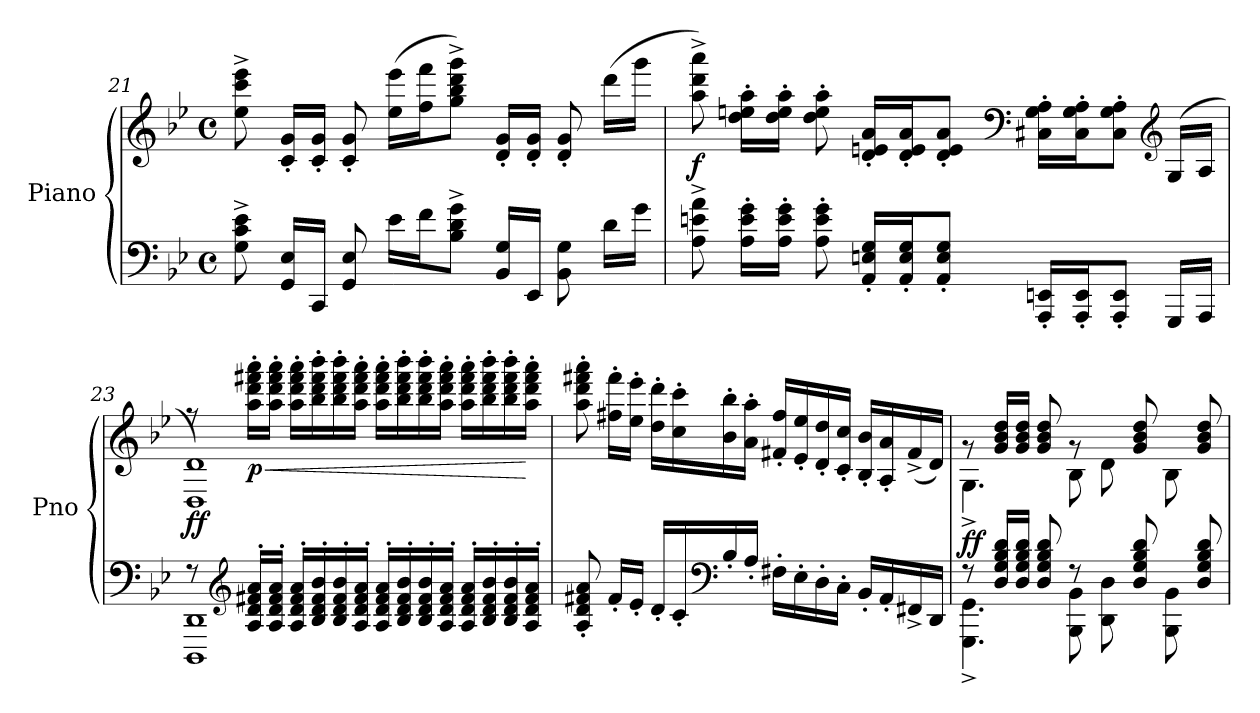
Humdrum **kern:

**kern	**kern	**dynam
*part1	*part1	*part1
*staff2	*staff1	*staff1/2
*I"Piano	*	*
*I'Pno	*	*
*clefF4	*clefG2	*
*k[b-e-]	*k[b-e-]	*
*M4/4	*M4/4	*
*met(c)	*met(c)	*
=21	=21	=21
8G\^ 8c\^ 8e-\^	8ee-\^ 8ccc\^ 8eee-\^	.
16GG/ 16E-/LL	16c/' 16g/'LL	.
16CC/JJ	16c/' 16g/'JJ	.
8GG/ 8E-/	8c/' 8g/'	.
16e-\LL	(>16ee-\ 16eee-\LL	.
16f\J	16ff\ 16fff\J	.
8B-\^ 8d\^ 8g\^J	8gg\^ 8bb-\^ 8ddd\^ 8ggg\^J)	.
16BB-/ 16G/LL	16d/' 16g/'LL	.
16EE-/JJ	16d/' 16g/'JJ	.
8BB-\ 8G\	8d/' 8g/'	.
16d\LL	(>16ddd\LL	.
16g\JJ	16ggg\JJ	.
!!LO:LB:g=z
=22	=22	=22
!	!	!LO:DY:b
8A\^ 8en\^ 8a\^	8aa\^ 8ddd\^ 8aaa\^)	f
16A\' 16e\' 16g\'LL	16dd\' 16een\' 16aa\'LL	.
16A\' 16e\' 16g\'JJ	16dd\' 16ee\' 16aa\'JJ	.
8A\' 8e\' 8g\'	8dd\' 8ee\' 8aa\'	.
16AA/' 16En/' 16G/'LL	16d/' 16en/' 16a/'LL	.
16AA/' 16E/' 16G/'J	16d/' 16e/' 16a/'J	.
8AA/' 8E/' 8G/'J	8d/' 8e/' 8a/'J	.
*	*clefF4	*
16AAA/' 16EEn/'LL	16C#X\' 16G\' 16A\'LL	.
16AAA/' 16EE/'J	16C#\' 16G\' 16A\'J	.
8AAA/' 8EE/'J	8C#\' 8G\' 8A\'J	.
*	*clefG2	*
16GGG/LL	(<16G/LL	.
16AAA/JJ	16A/JJ	.
=23	=23	=23
*^	*^	*
!	!	!	!	!LO:DY:b
8r	1DDD 1DD	8rff	1D 1d)	ff
*clefG2	*	*	*	*
!	!	!	!	!LO:HP:b
!	!	!	!	!LO:DY:n=1:b
16A/' 16d/' 16f#X/' 16a/'LL	.	16aa\' 16ddd\' 16fff#X\' 16aaa\'LL	.	< p
16A/' 16d/' 16f#/' 16a/'JJ	.	16aa\' 16ddd\' 16fff#\' 16aaa\'JJ	.	.
16A/' 16d/' 16f#/' 16a/'LL	.	16aa\' 16ddd\' 16fff#\' 16aaa\'LL	.	.
16B-/' 16d/' 16f#/' 16b-/'	.	16bb-\' 16ddd\' 16fff#\' 16bbb-\'	.	.
16B-/' 16d/' 16f#/' 16b-/'	.	16bb-\' 16ddd\' 16fff#\' 16bbb-\'	.	.
16A/' 16d/' 16f#/' 16a/'JJ	.	16aa\' 16ddd\' 16fff#\' 16aaa\'JJ	.	.
16A/' 16d/' 16f#/' 16a/'LL	.	16aa\' 16ddd\' 16fff#\' 16aaa\'LL	.	.
16B-/' 16d/' 16f#/' 16b-/'	.	16bb-\' 16ddd\' 16fff#\' 16bbb-\'	.	.
16B-/' 16d/' 16f#/' 16b-/'	.	16bb-\' 16ddd\' 16fff#\' 16bbb-\'	.	.
16A/' 16d/' 16f#/' 16a/'JJ	.	16aa\' 16ddd\' 16fff#\' 16aaa\'JJ	.	.
16A/' 16d/' 16f#/' 16a/'LL	.	16aa\' 16ddd\' 16fff#\' 16aaa\'LL	.	.
16B-/' 16d/' 16f#/' 16b-/'	.	16bb-\' 16ddd\' 16fff#\' 16bbb-\'	.	.
16B-/' 16d/' 16f#/' 16b-/'	.	16bb-\' 16ddd\' 16fff#\' 16bbb-\'	.	.
16A/' 16d/' 16f#/' 16a/'JJ	.	16aa\' 16ddd\' 16fff#\' 16aaa\'JJ	.	[
*v	*v	*	*	*
*	*v	*v	*
!!LO:LB:g=z
=24	=24	=24
8A/' 8d/' 8f#X/' 8a/'	8aa\' 8ddd\' 8fff#X\' 8aaa\'	.
16f#'/LL	16ff#X\' 16fff#\'LL	.
16e-'/JJ	16ee-\' 16eee-\'JJ	.
16d'/LL	16dd\' 16ddd\'LL	.
16c'/	16cc\' 16ccc\'	.
*clefF4	*	*
16B-'/	16b-\' 16bb-\'	.
16A'/JJ	16a\' 16aa\'JJ	.
16F#X'\LL	16f#X/' 16ff#/'LL	.
16E-'\	16e-/' 16ee-/'	.
16D'\	16d/' 16dd/'	.
16C'\JJ	16c/' 16cc/'JJ	.
16BB-'/LL	16B-/' 16b-/'LL	.
16AA'/	16A/' 16a/'	.
16FF#X^/	(<16f#^/	.
16DD/JJ	16d/JJ)	.
=25	=25	=25
*^	*^	*
!	!	!	!	!LO:DY:b
8rF	4.GGG\^ 4.GG\^	8rg	4.G^\	ff
16D/ 16G/ 16B-/ 16d/LL	.	16g/ 16b-/ 16dd/LL	.	.
16D/ 16G/ 16B-/ 16d/JJ	.	16g/ 16b-/ 16dd/JJ	.	.
8D/ 8G/ 8B-/ 8d/	.	8g/ 8b-/ 8dd/	.	.
8rF	8BBB-\ 8BB-\	8rg	8B-\	.
8ryy	8DD\ 8D\	8ryy	8d\	.
8D/ 8G/ 8B-/ 8d/	8ryy	8g/ 8b-/ 8dd/	8ryy	.
8ryy	8BBB-\ 8BB-\	8ryy	8B-\	.
8D/ 8G/ 8B-/ 8d/	8ryy	8g/ 8b-/ 8dd/	8ryy	.
*v	*v	*	*	*
*	*v	*v	*
=	=	=
*-	*-	*-
